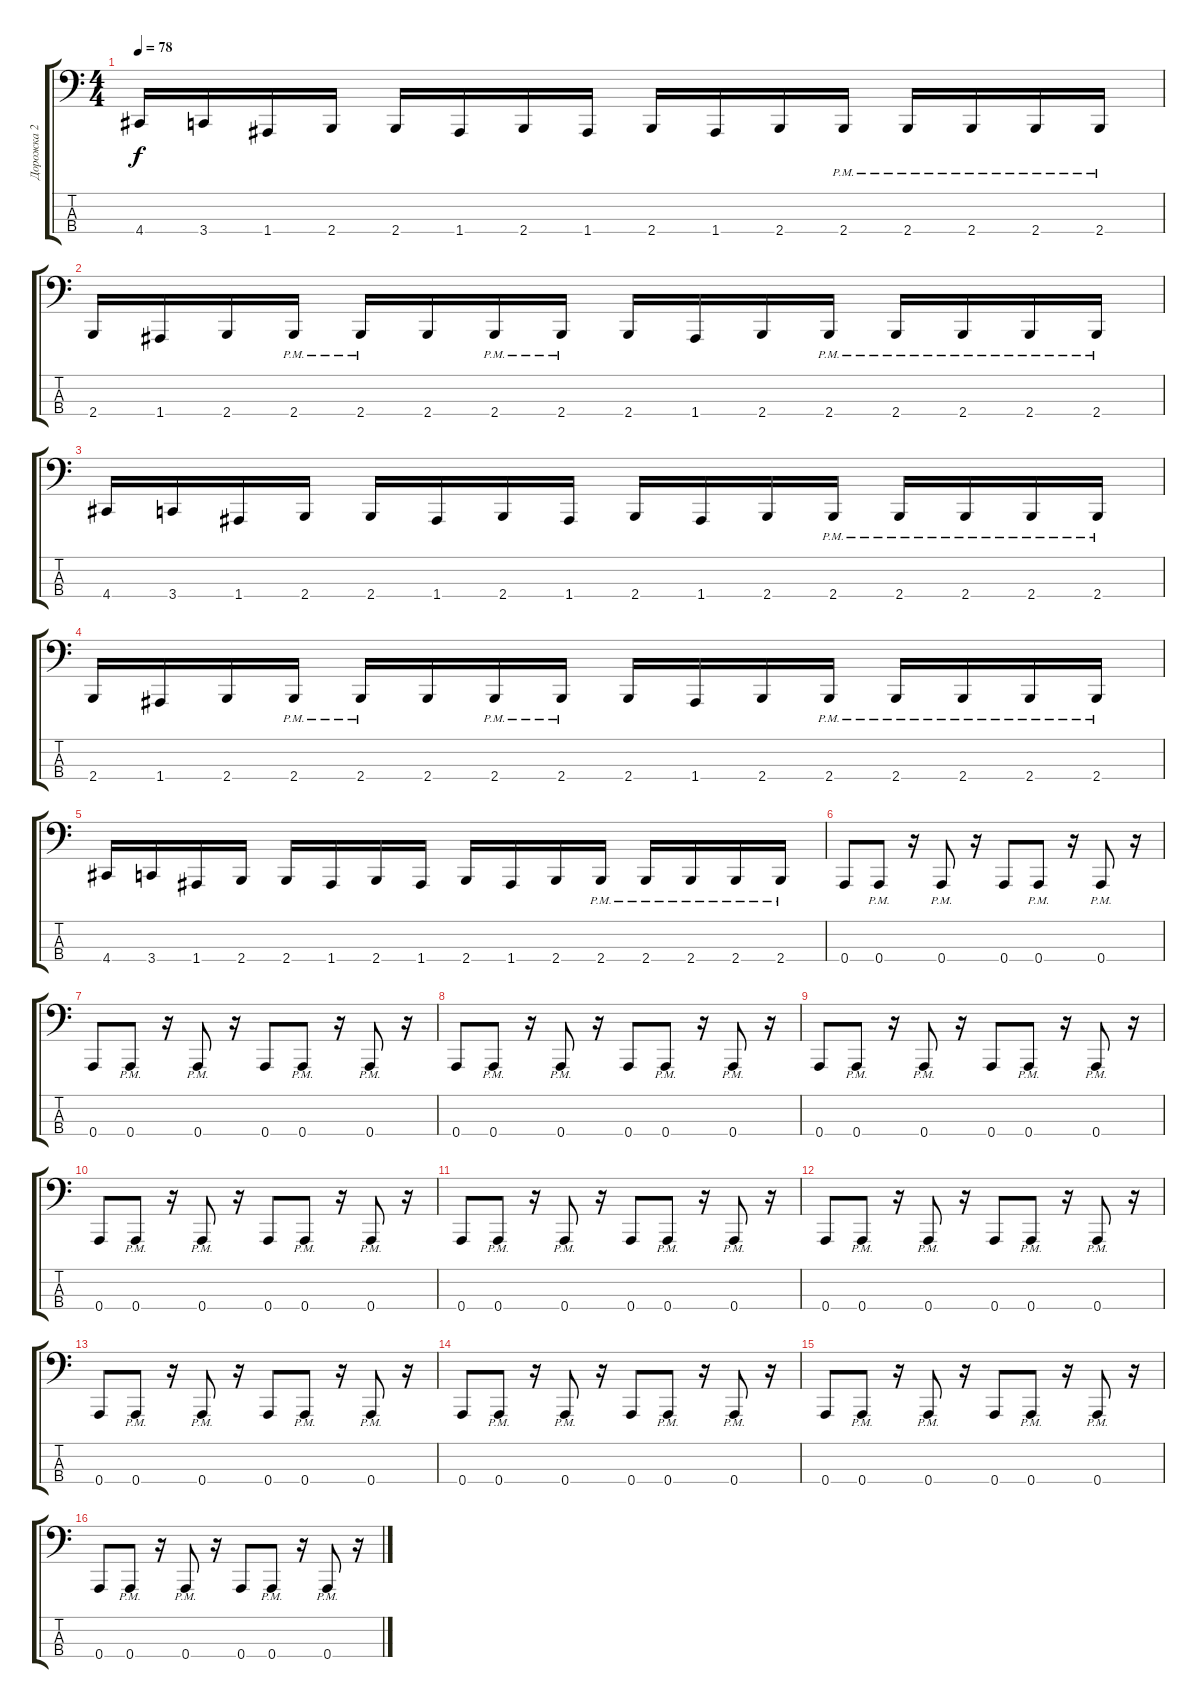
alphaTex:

\track ("Дорожка 2" "Дорожка 2") {instrument fretlessbass}
\staff {score tabs}
\tuning (C2 G1 D1 A0) {hide}
\ts (4 4)
\tempo 78
\clef f4
\ks c
4.4.16{dy f} 3.4.16 1.4.16 2.4.16 2.4.16 1.4.16 2.4.16 1.4.16 2.4.16 1.4.16 2.4.16 2.4{pm}.16 2.4{pm}.16 2.4{pm}.16 2.4{pm}.16 2.4{pm}.16 |
2.4.16 1.4.16 2.4.16 2.4{pm}.16 2.4{pm}.16 2.4.16 2.4{pm}.16 2.4{pm}.16 2.4.16 1.4.16 2.4.16 2.4{pm}.16 2.4{pm}.16 2.4{pm}.16 2.4{pm}.16 2.4{pm}.16 |
4.4.16 3.4.16 1.4.16 2.4.16 2.4.16 1.4.16 2.4.16 1.4.16 2.4.16 1.4.16 2.4.16 2.4{pm}.16 2.4{pm}.16 2.4{pm}.16 2.4{pm}.16 2.4{pm}.16 |
2.4.16 1.4.16 2.4.16 2.4{pm}.16 2.4{pm}.16 2.4.16 2.4{pm}.16 2.4{pm}.16 2.4.16 1.4.16 2.4.16 2.4{pm}.16 2.4{pm}.16 2.4{pm}.16 2.4{pm}.16 2.4{pm}.16 |
4.4.16 3.4.16 1.4.16 2.4.16 2.4.16 1.4.16 2.4.16 1.4.16 2.4.16 1.4.16 2.4.16 2.4{pm}.16 2.4{pm}.16 2.4{pm}.16 2.4{pm}.16 2.4{pm}.16 |
0.4.8 0.4{pm}.8 r.16 0.4{pm}.8 r.16 0.4.8 0.4{pm}.8 r.16 0.4{pm}.8 r.16 |
0.4.8 0.4{pm}.8 r.16 0.4{pm}.8 r.16 0.4.8 0.4{pm}.8 r.16 0.4{pm}.8 r.16 |
0.4.8 0.4{pm}.8 r.16 0.4{pm}.8 r.16 0.4.8 0.4{pm}.8 r.16 0.4{pm}.8 r.16 |
0.4.8 0.4{pm}.8 r.16 0.4{pm}.8 r.16 0.4.8 0.4{pm}.8 r.16 0.4{pm}.8 r.16 |
0.4.8 0.4{pm}.8 r.16 0.4{pm}.8 r.16 0.4.8 0.4{pm}.8 r.16 0.4{pm}.8 r.16 |
0.4.8 0.4{pm}.8 r.16 0.4{pm}.8 r.16 0.4.8 0.4{pm}.8 r.16 0.4{pm}.8 r.16 |
0.4.8 0.4{pm}.8 r.16 0.4{pm}.8 r.16 0.4.8 0.4{pm}.8 r.16 0.4{pm}.8 r.16 |
0.4.8 0.4{pm}.8 r.16 0.4{pm}.8 r.16 0.4.8 0.4{pm}.8 r.16 0.4{pm}.8 r.16 |
0.4.8 0.4{pm}.8 r.16 0.4{pm}.8 r.16 0.4.8 0.4{pm}.8 r.16 0.4{pm}.8 r.16 |
0.4.8 0.4{pm}.8 r.16 0.4{pm}.8 r.16 0.4.8 0.4{pm}.8 r.16 0.4{pm}.8 r.16 |
0.4.8 0.4{pm}.8 r.16 0.4{pm}.8 r.16 0.4.8 0.4{pm}.8 r.16 0.4{pm}.8 r.16
